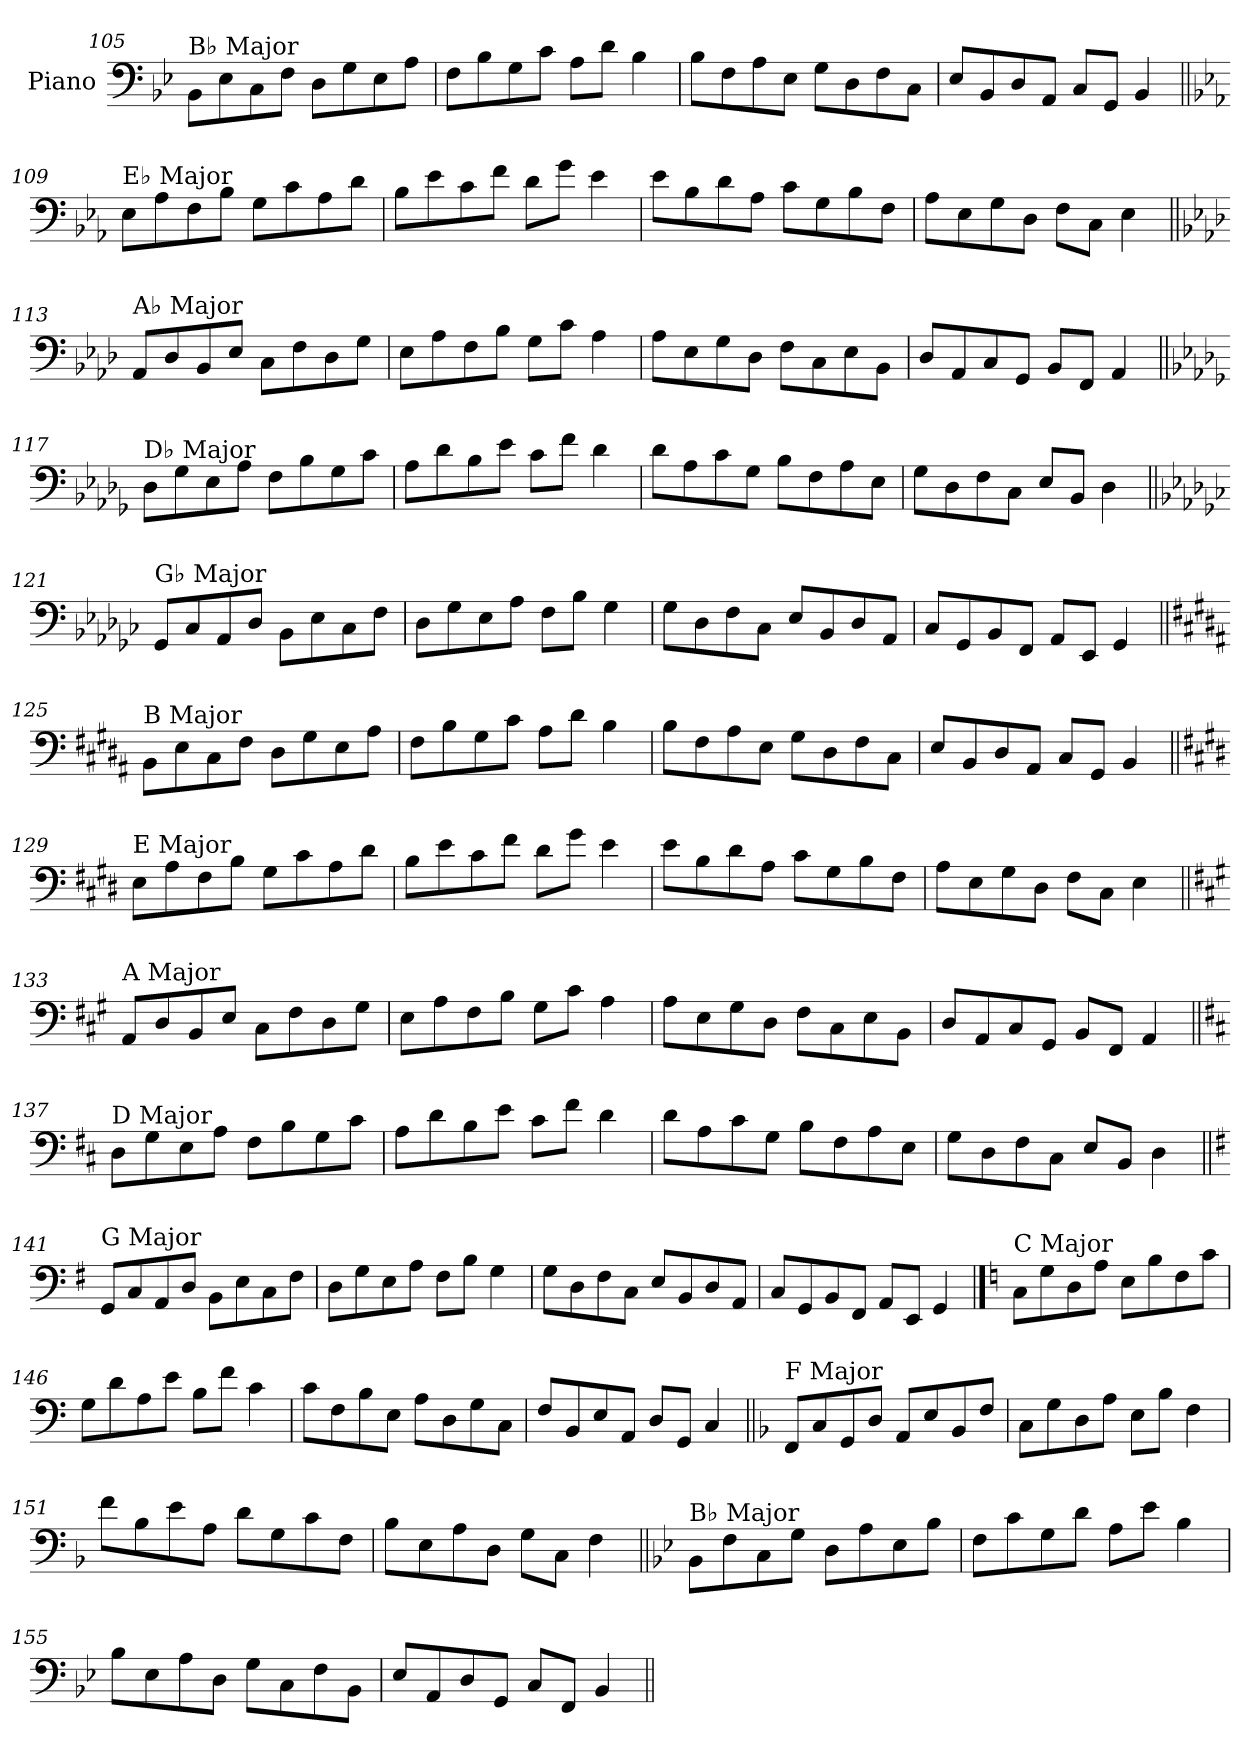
**kern
*part1
*staff1
*I"Piano
*I'Pno.
!!LO:LB:g=z
*clefF4
*k[b-e-]
=105
!LO:TX:a:t=B♭ Major
8BB-\L
8E-\
8C\
8F\J
8D\L
8G\
8E-\
8A\J
=106
8F\L
8B-\
8G\
8c\J
8A\L
8d\J
4B-\
=107
8B-\L
8F\
8A\
8E-\J
8G\L
8D\
8F\
8C\J
=108
8E-/L
8BB-/
8D/
8AA/J
8C/L
8GG/J
4BB-/
!!LO:LB:g=z
=109||
*k[b-e-a-]
!LO:TX:a:t=E♭ Major
8E-\L
8A-\
8F\
8B-\J
8G\L
8c\
8A-\
8d\J
=110
8B-\L
8e-\
8c\
8f\J
8d\L
8g\J
4e-\
=111
8e-\L
8B-\
8d\
8A-\J
8c\L
8G\
8B-\
8F\J
=112
8A-\L
8E-\
8G\
8D\J
8F\L
8C\J
4E-\
!!LO:LB:g=z
=113||
*k[b-e-a-d-]
!LO:TX:a:t=A♭ Major
8AA-/L
8D-/
8BB-/
8E-/J
8C\L
8F\
8D-\
8G\J
=114
8E-\L
8A-\
8F\
8B-\J
8G\L
8c\J
4A-\
=115
8A-\L
8E-\
8G\
8D-\J
8F\L
8C\
8E-\
8BB-\J
=116
8D-/L
8AA-/
8C/
8GG/J
8BB-/L
8FF/J
4AA-/
!!LO:LB:g=z
=117||
*k[b-e-a-d-g-]
!LO:TX:a:t=D♭ Major
8D-\L
8G-\
8E-\
8A-\J
8F\L
8B-\
8G-\
8c\J
=118
8A-\L
8d-\
8B-\
8e-\J
8c\L
8f\J
4d-\
=119
8d-\L
8A-\
8c\
8G-\J
8B-\L
8F\
8A-\
8E-\J
=120
8G-\L
8D-\
8F\
8C\J
8E-/L
8BB-/J
4D-\
!!LO:LB:g=z
=121||
*k[b-e-a-d-g-c-]
!LO:TX:a:t=G♭ Major
8GG-/L
8C-/
8AA-/
8D-/J
8BB-\L
8E-\
8C-\
8F\J
=122
8D-\L
8G-\
8E-\
8A-\J
8F\L
8B-\J
4G-\
=123
8G-\L
8D-\
8F\
8C-\J
8E-/L
8BB-/
8D-/
8AA-/J
=124
8C-/L
8GG-/
8BB-/
8FF/J
8AA-/L
8EE-/J
4GG-/
!!LO:LB:g=z
=125||
*k[f#c#g#d#a#]
!LO:TX:a:t=B Major
8BB\L
8E\
8C#\
8F#\J
8D#\L
8G#\
8E\
8A#\J
=126
8F#\L
8B\
8G#\
8c#\J
8A#\L
8d#\J
4B\
=127
8B\L
8F#\
8A#\
8E\J
8G#\L
8D#\
8F#\
8C#\J
=128
8E/L
8BB/
8D#/
8AA#/J
8C#/L
8GG#/J
4BB/
!!LO:LB:g=z
=129||
*k[f#c#g#d#]
!LO:TX:a:t=E Major
8E\L
8A\
8F#\
8B\J
8G#\L
8c#\
8A\
8d#\J
=130
8B\L
8e\
8c#\
8f#\J
8d#\L
8g#\J
4e\
=131
8e\L
8B\
8d#\
8A\J
8c#\L
8G#\
8B\
8F#\J
=132
8A\L
8E\
8G#\
8D#\J
8F#\L
8C#\J
4E\
!!LO:LB:g=z
=133||
*k[f#c#g#]
!LO:TX:a:t=A Major
8AA/L
8D/
8BB/
8E/J
8C#\L
8F#\
8D\
8G#\J
=134
8E\L
8A\
8F#\
8B\J
8G#\L
8c#\J
4A\
=135
8A\L
8E\
8G#\
8D\J
8F#\L
8C#\
8E\
8BB\J
=136
8D/L
8AA/
8C#/
8GG#/J
8BB/L
8FF#/J
4AA/
!!LO:LB:g=z
=137||
*k[f#c#]
!LO:TX:a:t=D Major
8D\L
8G\
8E\
8A\J
8F#\L
8B\
8G\
8c#\J
=138
8A\L
8d\
8B\
8e\J
8c#\L
8f#\J
4d\
=139
8d\L
8A\
8c#\
8G\J
8B\L
8F#\
8A\
8E\J
=140
8G\L
8D\
8F#\
8C#\J
8E/L
8BB/J
4D\
!!LO:LB:g=z
=141||
*k[f#]
!LO:TX:a:t=G Major
8GG/L
8C/
8AA/
8D/J
8BB\L
8E\
8C\
8F#\J
=142
8D\L
8G\
8E\
8A\J
8F#\L
8B\J
4G\
=143
8G\L
8D\
8F#\
8C\J
8E/L
8BB/
8D/
8AA/J
=144
8C/L
8GG/
8BB/
8FF#/J
8AA/L
8EE/J
4GG/
!!LO:PB:g=z
==145
*k[]
!LO:TX:a:t=C Major
8C\L
8G\
8D\
8A\J
8E\L
8B\
8F\
8c\J
=146
8G\L
8d\
8A\
8e\J
8B\L
8f\J
4c\
=147
8c\L
8F\
8B\
8E\J
8A\L
8D\
8G\
8C\J
=148
8F/L
8BB/
8E/
8AA/J
8D/L
8GG/J
4C/
!!LO:LB:g=z
=149||
*k[b-]
!LO:TX:a:t=F Major
8FF/L
8C/
8GG/
8D/J
8AA/L
8E/
8BB-/
8F/J
=150
8C\L
8G\
8D\
8A\J
8E\L
8B-\J
4F\
=151
8f\L
8B-\
8e\
8A\J
8d\L
8G\
8c\
8F\J
=152
8B-\L
8E\
8A\
8D\J
8G\L
8C\J
4F\
!!LO:LB:g=z
=153||
*k[b-e-]
!LO:TX:a:t=B♭ Major
8BB-\L
8F\
8C\
8G\J
8D\L
8A\
8E-\
8B-\J
=154
8F\L
8c\
8G\
8d\J
8A\L
8e-\J
4B-\
=155
8B-\L
8E-\
8A\
8D\J
8G\L
8C\
8F\
8BB-\J
=156
8E-/L
8AA/
8D/
8GG/J
8C/L
8FF/J
4BB-/
=||
*-
